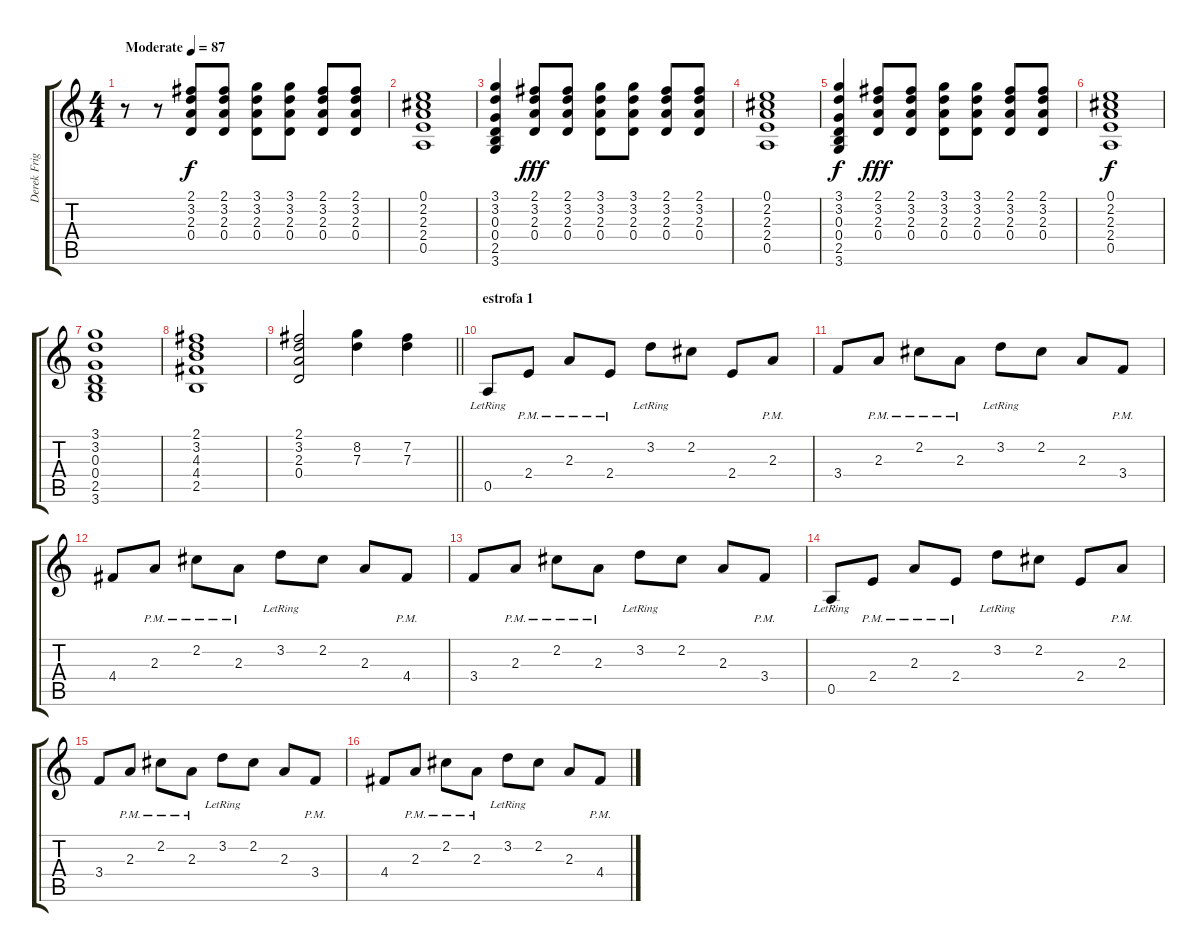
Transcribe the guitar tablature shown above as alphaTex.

\track ("Derek Frigo" "Derek Frig") {mute instrument distortionguitar}
\staff {score tabs}
\tuning (E4 B3 G3 D3 A2 E2) {hide}
\ts (4 4)
\tempo (87 "Moderate")
\clef g2
\ks c
r.8{dy f instrument distortionguitar} r.8 (2.1 3.2 2.3 0.4).8 (2.1 3.2 2.3 0.4).8 (3.1 3.2 2.3 0.4).8 (3.1 3.2 2.3 0.4).8 (2.1 3.2 2.3 0.4).8 (2.1 3.2 2.3 0.4).8 |
(0.1 2.2 2.3 2.4 0.5).1 |
(3.1 3.2 0.3 0.4 2.5 3.6).4 (2.1 3.2 2.3 0.4).8{dy fff} (2.1 3.2 2.3 0.4).8 (3.1 3.2 2.3 0.4).8 (3.1 3.2 2.3 0.4).8 (2.1 3.2 2.3 0.4).8 (2.1 3.2 2.3 0.4).8 |
(0.1 2.2 2.3 2.4 0.5).1 |
(3.1 3.2 0.3 0.4 2.5 3.6).4{dy f} (2.1 3.2 2.3 0.4).8{dy fff} (2.1 3.2 2.3 0.4).8 (3.1 3.2 2.3 0.4).8 (3.1 3.2 2.3 0.4).8 (2.1 3.2 2.3 0.4).8 (2.1 3.2 2.3 0.4).8 |
(0.1 2.2 2.3 2.4 0.5).1{dy f} |
(3.1 3.2 0.3 0.4 2.5 3.6).1 |
(2.1 3.2 4.3 4.4 2.5).1 |
\barLineRight lightlight
(2.1 3.2 2.3 0.4).2 (8.2 7.3).4 (7.2 7.3).4 |
\section ("" "estrofa 1")
0.5{lr}.8 2.4{pm}.8 2.3{pm}.8 2.4{pm}.8 3.2{lr}.8 2.2.8 2.4.8 2.3{pm}.8 |
3.4.8 2.3{pm}.8 2.2{pm}.8 2.3{pm}.8 3.2{lr}.8 2.2.8 2.3.8 3.4{pm}.8 |
4.4.8 2.3{pm}.8 2.2{pm}.8 2.3{pm}.8 3.2{lr}.8 2.2.8 2.3.8 4.4{pm}.8 |
3.4.8 2.3{pm}.8 2.2{pm}.8 2.3{pm}.8 3.2{lr}.8 2.2.8 2.3.8 3.4{pm}.8 |
0.5{lr}.8 2.4{pm}.8 2.3{pm}.8 2.4{pm}.8 3.2{lr}.8 2.2.8 2.4.8 2.3{pm}.8 |
3.4.8 2.3{pm}.8 2.2{pm}.8 2.3{pm}.8 3.2{lr}.8 2.2.8 2.3.8 3.4{pm}.8 |
4.4.8 2.3{pm}.8 2.2{pm}.8 2.3{pm}.8 3.2{lr}.8 2.2.8 2.3.8 4.4{pm}.8
